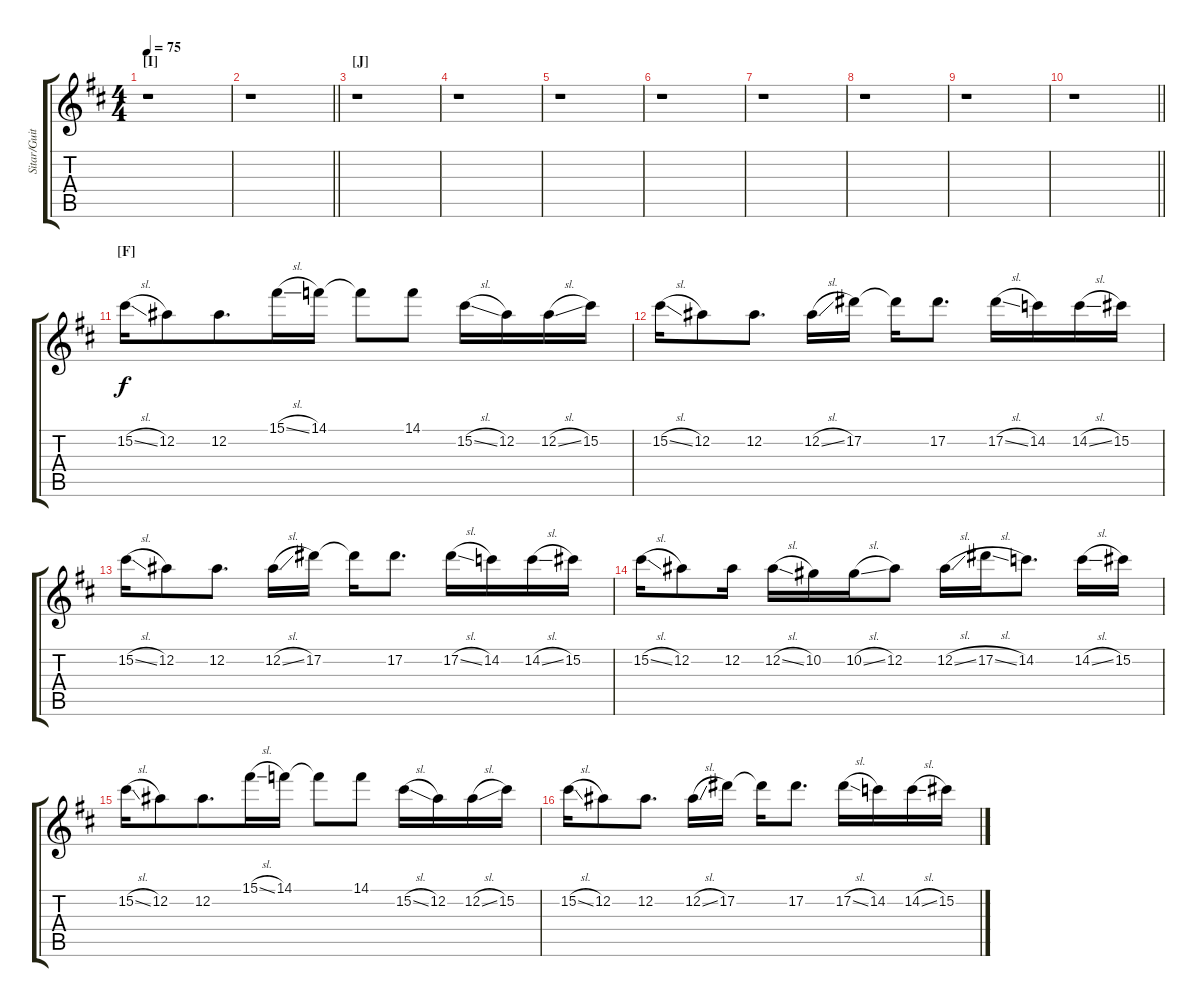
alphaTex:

\track ("Sitar/Guitar" "Sitar/Guit") {instrument overdrivenguitar}
\staff {score tabs}
\tuning (Eb4 Bb3 Gb3 Db3 Ab2 Db2) {hide}
\ts (4 4)
\section ("" "[I]")
\tempo 75
\clef g2
\ks bminor
r.1{dy f} |
\barLineRight lightlight
r.1 |
\section ("" "[J]")
r.1 |
r.1 |
r.1 |
r.1 |
r.1 |
r.1 |
r.1 |
\barLineRight lightlight
r.1 |
\section ("" "[F]")
15.2{sl}.16 12.2.8 12.2.8{d beam merge} 15.1{sl}.16 14.1.16 14.1{t}.8 14.1.8 15.2{sl}.16 12.2.16 12.2{sl}.16 15.2.16 |
15.2{sl}.16 12.2.8 12.2.8{d} 12.2{sl}.16 17.2.16 17.2{t}.16 17.2.8{d} 17.2{sl}.16 14.2.16 14.2{sl}.16 15.2.16 |
15.2{sl}.16 12.2.8 12.2.8{d} 12.2{sl}.16 17.2.16 17.2{t}.16 17.2.8{d} 17.2{sl}.16 14.2.16 14.2{sl}.16 15.2.16 |
15.2{sl}.16 12.2.8 12.2.16 12.2{sl}.16 10.2.16 10.2{sl}.16 12.2.8 12.2{sl}.16 17.2{sl}.16 14.2.8{d} 14.2{sl}.16 15.2.16 |
15.2{sl}.16 12.2.8 12.2.8{d beam merge} 15.1{sl}.16 14.1.16 14.1{t}.8 14.1.8 15.2{sl}.16 12.2.16 12.2{sl}.16 15.2.16 |
15.2{sl}.16 12.2.8 12.2.8{d} 12.2{sl}.16 17.2.16 17.2{t}.16 17.2.8{d} 17.2{sl}.16 14.2.16 14.2{sl}.16 15.2.16
